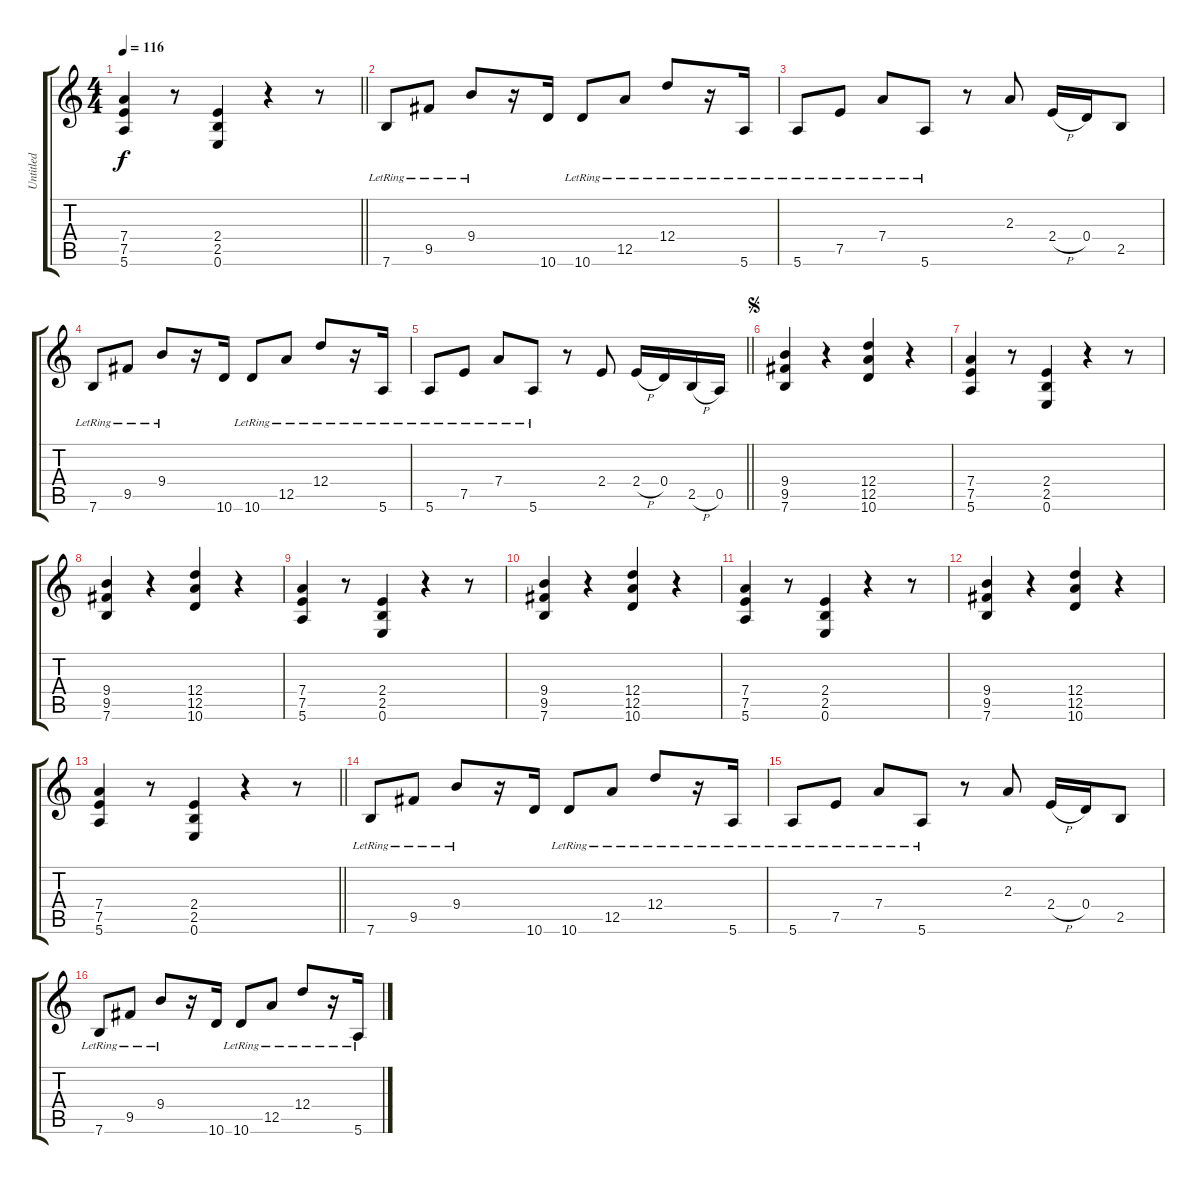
\track ("Untitled" "Untitled") {instrument distortionguitar}
\staff {score tabs}
\tuning (E4 B3 G3 D3 A2 E2) {hide}
\ts (4 4)
\tempo 116
\clef g2
\barLineRight lightlight
\ks c
(7.4 7.5 5.6).4{dy f} r.8 (2.4 2.5 0.6).4 r.4 r.8 |
7.6{lr}.8 9.5{lr}.8 9.4{lr}.8 r.16 10.6.16 10.6{lr}.8 12.5{lr}.8 12.4{lr}.8 r.16 5.6{lr}.16 |
5.6{lr}.8 7.5{lr}.8 7.4{lr}.8 5.6{lr}.8 r.8 2.3.8 2.4{h}.16 0.4.16 2.5.8 |
7.6{lr}.8 9.5{lr}.8 9.4{lr}.8 r.16 10.6.16 10.6{lr}.8 12.5{lr}.8 12.4{lr}.8 r.16 5.6{lr}.16 |
\barLineRight lightlight
5.6{lr}.8 7.5{lr}.8 7.4{lr}.8 5.6{lr}.8 r.8 2.4.8 2.4{h}.16 0.4.16 2.5{h}.16 0.5.16 |
\jump segno
(9.4 9.5 7.6).4 r.4 (12.4 12.5 10.6).4 r.4 |
(7.4 7.5 5.6).4 r.8 (2.4 2.5 0.6).4 r.4 r.8 |
(9.4 9.5 7.6).4 r.4 (12.4 12.5 10.6).4 r.4 |
(7.4 7.5 5.6).4 r.8 (2.4 2.5 0.6).4 r.4 r.8 |
(9.4 9.5 7.6).4 r.4 (12.4 12.5 10.6).4 r.4 |
(7.4 7.5 5.6).4 r.8 (2.4 2.5 0.6).4 r.4 r.8 |
(9.4 9.5 7.6).4 r.4 (12.4 12.5 10.6).4 r.4 |
\barLineRight lightlight
(7.4 7.5 5.6).4 r.8 (2.4 2.5 0.6).4 r.4 r.8 |
7.6{lr}.8 9.5{lr}.8 9.4{lr}.8 r.16 10.6.16 10.6{lr}.8 12.5{lr}.8 12.4{lr}.8 r.16 5.6{lr}.16 |
5.6{lr}.8 7.5{lr}.8 7.4{lr}.8 5.6{lr}.8 r.8 2.3.8 2.4{h}.16 0.4.16 2.5.8 |
7.6{lr}.8 9.5{lr}.8 9.4{lr}.8 r.16 10.6.16 10.6{lr}.8 12.5{lr}.8 12.4{lr}.8 r.16 5.6{lr}.16
